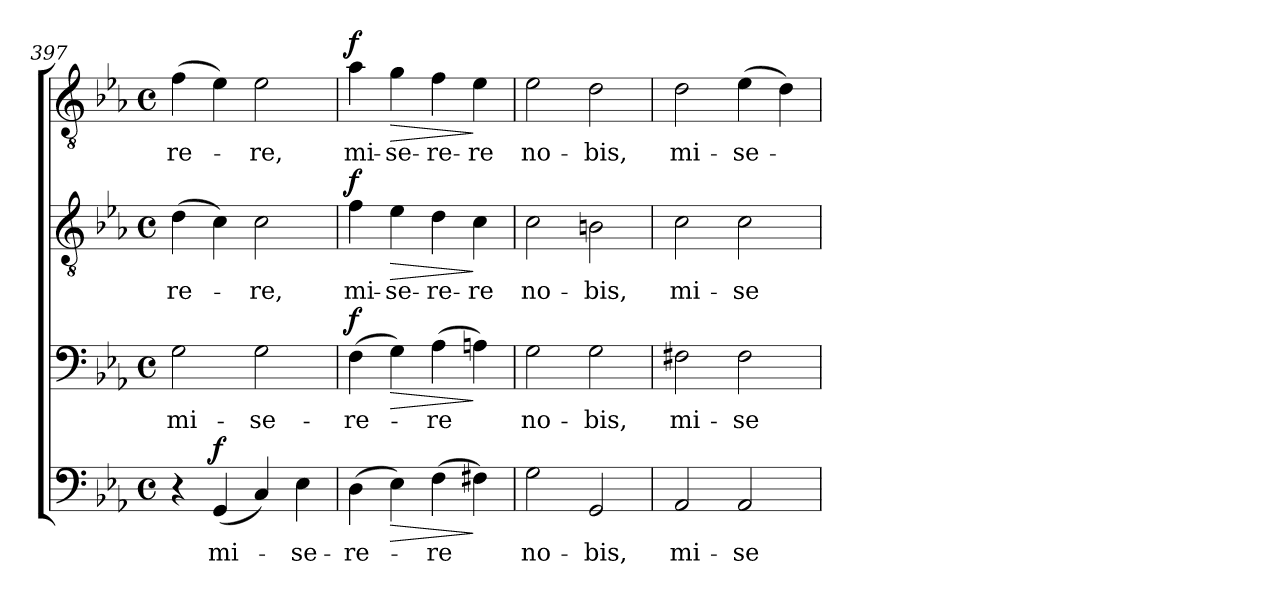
**kern	**text	**dynam	**kern	**text	**dynam	**kern	**text	**dynam	**kern	**text	**dynam
*part4	*part4	*part4	*part3	*part3	*part3	*part2	*part2	*part2	*part1	*part1	*part1
*staff4	*staff4	*staff4	*staff3	*staff3	*staff3	*staff2	*staff2	*staff2	*staff1	*staff1	*staff1
!!LO:LB:g=z
*clefF4	*	*	*clefF4	*	*	*clefGv2	*	*	*clefGv2	*	*
*k[b-e-a-]	*	*	*k[b-e-a-]	*	*	*k[b-e-a-]	*	*	*k[b-e-a-]	*	*
*E-:	*	*	*E-:	*	*	*E-:	*	*	*E-:	*	*
*M4/4	*	*	*M4/4	*	*	*M4/4	*	*	*M4/4	*	*
*met(c)	*	*	*met(c)	*	*	*met(c)	*	*	*met(c)	*	*
=397	=397	=397	=397	=397	=397	=397	=397	=397	=397	=397	=397
!	!	!	!	!LO:LY:b	!	!	!LO:LY:b	!	!	!LO:LY:b	!
4r	.	.	2G\	mi-	.	(>4d\	-re-	.	(>4f\	-re-	.
!	!LO:LY:b	!LO:DY:a	!	!	!	!	!	!	!	!	!
(<4GG/	mi-	f	.	.	.	4c\)	.	.	4e-\)	.	.
!	!	!	!	!LO:LY:b	!	!	!LO:LY:b	!	!	!LO:LY:b	!
4C/)	.	.	2G\	-se-	.	2c\	-re,	.	2e-\	-re,	.
!	!LO:LY:b	!	!	!	!	!	!	!	!	!	!
4E-\	-se-	.	.	.	.	.	.	.	.	.	.
=398	=398	=398	=398	=398	=398	=398	=398	=398	=398	=398	=398
!	!LO:LY:b	!	!	!LO:LY:b	!LO:DY:a	!	!LO:LY:b	!LO:DY:a	!	!LO:LY:b	!LO:DY:a
(>4D\	-re-	.	(>4F\	-re-	f	4f\	mi-	f	4a-\	mi-	f
!	!	!LO:HP:b	!	!	!LO:HP:b	!	!LO:LY:b	!LO:HP:b	!	!LO:LY:b	!LO:HP:b
4E-\)	.	>	4G\)	.	>	4e-\	-se-	>	4g\	-se-	>
!	!LO:LY:b	!	!	!LO:LY:b	!	!	!LO:LY:b	!	!	!LO:LY:b	!
(>4F\	-re	.	(>4A-\	-re	.	4d\	-re-	.	4f\	-re-	.
!	!	!	!	!	!	!	!LO:LY:b	!	!	!LO:LY:b	!
4F#X\)	.	]	4An\)	.	]	4c\	-re	]	4e-\	-re	]
=399	=399	=399	=399	=399	=399	=399	=399	=399	=399	=399	=399
!	!LO:LY:b	!	!	!LO:LY:b	!	!	!LO:LY:b	!	!	!LO:LY:b	!
2G\	no-	.	2G\	no-	.	2c\	no-	.	2e-\	no-	.
!	!LO:LY:b	!	!	!LO:LY:b	!	!	!LO:LY:b	!	!	!LO:LY:b	!
2GG/	-bis,	.	2G\	-bis,	.	2Bn\	-bis,	.	2d\	-bis,	.
=400	=400	=400	=400	=400	=400	=400	=400	=400	=400	=400	=400
!	!LO:LY:b	!	!	!LO:LY:b	!	!	!LO:LY:b	!	!	!LO:LY:b	!
2AA-/	mi-	.	2F#X\	mi-	.	2c\	mi-	.	2d\	mi-	.
!	!LO:LY:b	!	!	!LO:LY:b	!	!	!LO:LY:b	!	!	!LO:LY:b	!
2AA-/	-se-	.	2F#\	-se-	.	2c\	-se-	.	(>4e-\	-se-	.
.	.	.	.	.	.	.	.	.	4d\)	.	.
=	=	=	=	=	=	=	=	=	=	=	=
*-	*-	*-	*-	*-	*-	*-	*-	*-	*-	*-	*-
